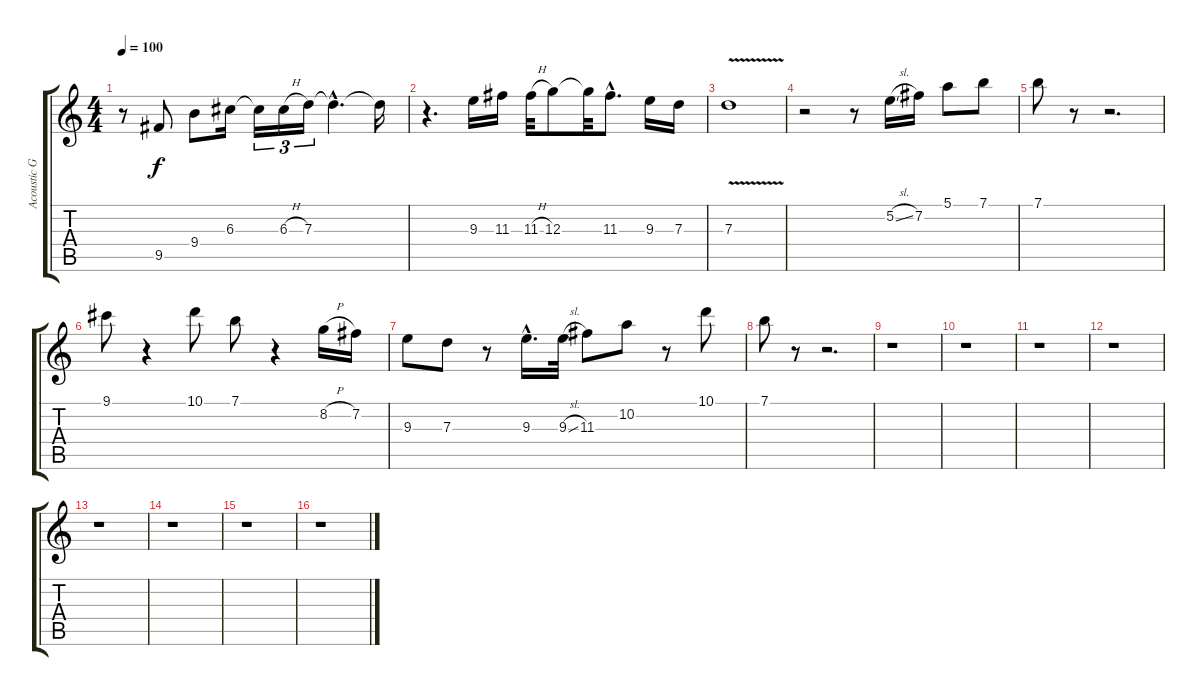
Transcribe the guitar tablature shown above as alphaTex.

\track ("Acoustic Guitar" "Acoustic G") {instrument acousticguitarsteel}
\staff {score tabs}
\tuning (E4 B3 G3 D3 A2 E2) {hide}
\ts (4 4)
\tempo 100
\clef g2
\ks c
r.8{dy f instrument acousticguitarsteel} 9.5.8 9.4.8 6.3.16 6.3{t}.16{tu (3 2)} 6.3{h}.16{tu (3 2)} 7.3.16{tu (3 2)} 7.3{hac t}.4{d} 7.3{t}.16 |
r.4{d} 9.3.16 11.3.16 11.3{h}.32 12.3.8 12.3{t}.32 11.3{hac}.8{d} 9.3.16 7.3.16 |
7.3{v}.1 |
r.2 r.8 5.2{sl}.16 7.2.16 5.1.8 7.1.8 |
7.1.8 r.8 r.2{d} |
9.1.8 r.4 10.1.8 7.1.8 r.4 8.2{h}.16 7.2.16 |
9.3.8 7.3.8 r.8 9.3{hac}.16{d} 9.3{sl}.32 11.3.8 10.2.8 r.8 10.1.8 |
7.1.8 r.8 r.2{d} |
r.1 |
r.1 |
r.1 |
r.1 |
r.1 |
r.1 |
r.1 |
r.1
